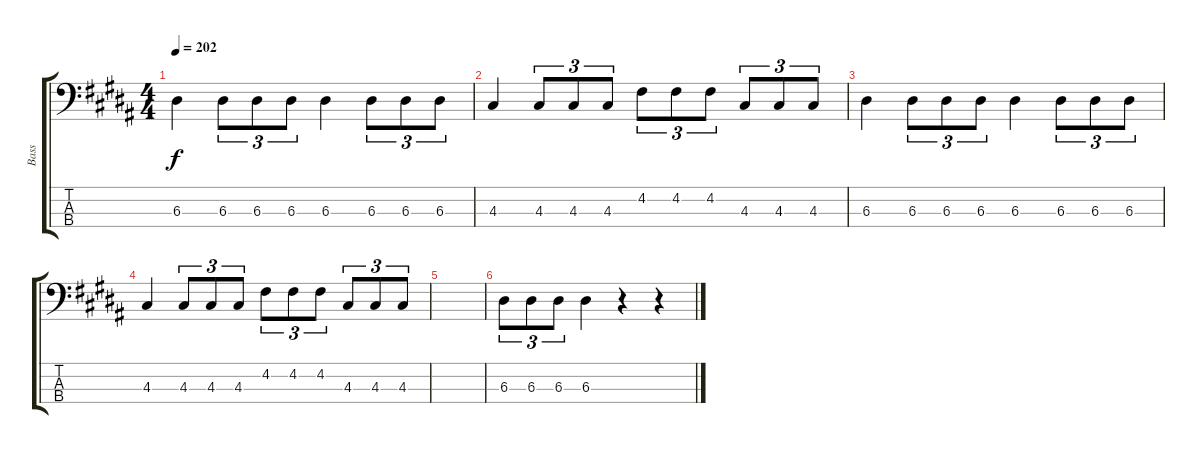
\track ("Bass" "Bass") {instrument electricbassfinger}
\staff {score tabs}
\tuning (G2 D2 A1 D1) {hide}
\ts (4 4)
\tempo 202
\clef f4
\ks g#minor
6.3.4{dy f} 6.3.8{tu (3 2)} 6.3.8{tu (3 2)} 6.3.8{tu (3 2)} 6.3.4 6.3.8{tu (3 2)} 6.3.8{tu (3 2)} 6.3.8{tu (3 2)} |
4.3.4 4.3.8{tu (3 2)} 4.3.8{tu (3 2)} 4.3.8{tu (3 2)} 4.2.8{tu (3 2)} 4.2.8{tu (3 2)} 4.2.8{tu (3 2)} 4.3.8{tu (3 2)} 4.3.8{tu (3 2)} 4.3.8{tu (3 2)} |
6.3.4 6.3.8{tu (3 2)} 6.3.8{tu (3 2)} 6.3.8{tu (3 2)} 6.3.4 6.3.8{tu (3 2)} 6.3.8{tu (3 2)} 6.3.8{tu (3 2)} |
4.3.4 4.3.8{tu (3 2)} 4.3.8{tu (3 2)} 4.3.8{tu (3 2)} 4.2.8{tu (3 2)} 4.2.8{tu (3 2)} 4.2.8{tu (3 2)} 4.3.8{tu (3 2)} 4.3.8{tu (3 2)} 4.3.8{tu (3 2)} |
|
6.3.8{tu (3 2)} 6.3.8{tu (3 2)} 6.3.8{tu (3 2)} 6.3.4 r.4 r.4
